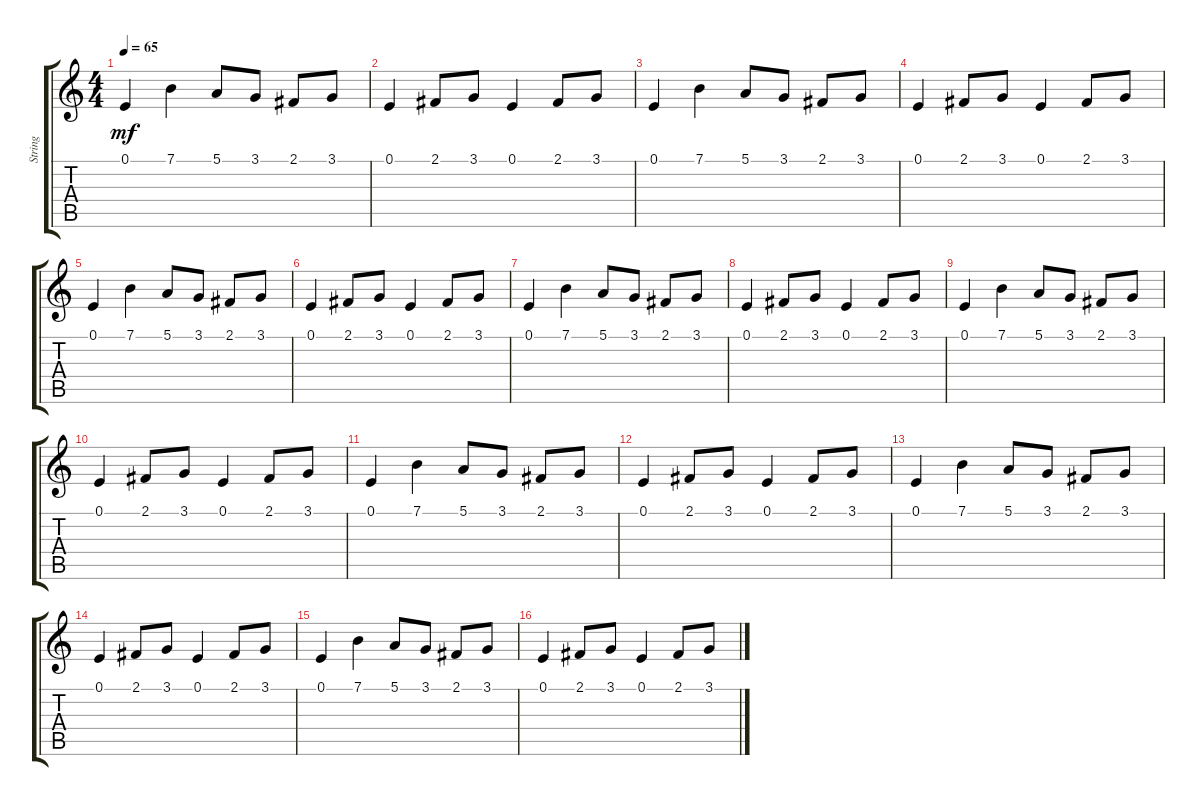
\track ("String" "String") {instrument synthstrings1}
\staff {score tabs}
\tuning (E4 B3 G3 D3 A2 E2) {hide}
\ts (4 4)
\tempo 65
\clef g2
\ks c
0.1.4{dy mf} 7.1.4 5.1.8 3.1.8 2.1.8 3.1.8 |
0.1.4 2.1.8 3.1.8 0.1.4 2.1.8 3.1.8 |
0.1.4 7.1.4 5.1.8 3.1.8 2.1.8 3.1.8 |
0.1.4 2.1.8 3.1.8 0.1.4 2.1.8 3.1.8 |
0.1.4 7.1.4 5.1.8 3.1.8 2.1.8 3.1.8 |
0.1.4 2.1.8 3.1.8 0.1.4 2.1.8 3.1.8 |
0.1.4 7.1.4 5.1.8 3.1.8 2.1.8 3.1.8 |
0.1.4 2.1.8 3.1.8 0.1.4 2.1.8 3.1.8 |
0.1.4 7.1.4 5.1.8 3.1.8 2.1.8 3.1.8 |
0.1.4 2.1.8 3.1.8 0.1.4 2.1.8 3.1.8 |
0.1.4 7.1.4 5.1.8 3.1.8 2.1.8 3.1.8 |
0.1.4 2.1.8 3.1.8 0.1.4 2.1.8 3.1.8 |
0.1.4 7.1.4 5.1.8 3.1.8 2.1.8 3.1.8 |
0.1.4 2.1.8 3.1.8 0.1.4 2.1.8 3.1.8 |
0.1.4 7.1.4 5.1.8 3.1.8 2.1.8 3.1.8 |
0.1.4 2.1.8 3.1.8 0.1.4 2.1.8 3.1.8
